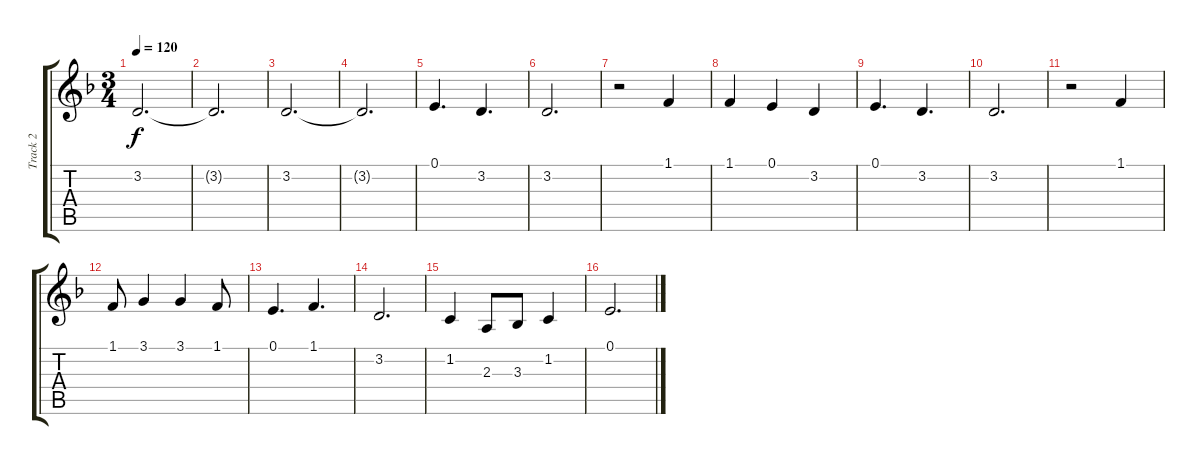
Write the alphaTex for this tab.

\track ("Track 2" "Track 2") {instrument cello}
\staff {score tabs}
\tuning (E4 B3 G3 D3 A2 E2) {hide}
\ts (3 4)
\tempo 120
\clef g2
\ks dminor
3.2.2{d dy f} |
3.2{t}.2{d} |
3.2.2{d} |
3.2{t}.2{d} |
0.1.4{d} 3.2.4{d} |
3.2.2{d} |
r.2 1.1.4 |
1.1.4 0.1.4 3.2.4 |
0.1.4{d} 3.2.4{d} |
3.2.2{d} |
r.2 1.1.4 |
1.1.8 3.1.4 3.1.4 1.1.8 |
0.1.4{d} 1.1.4{d} |
3.2.2{d} |
1.2.4 2.3.8 3.3.8 1.2.4 |
0.1.2{d}
